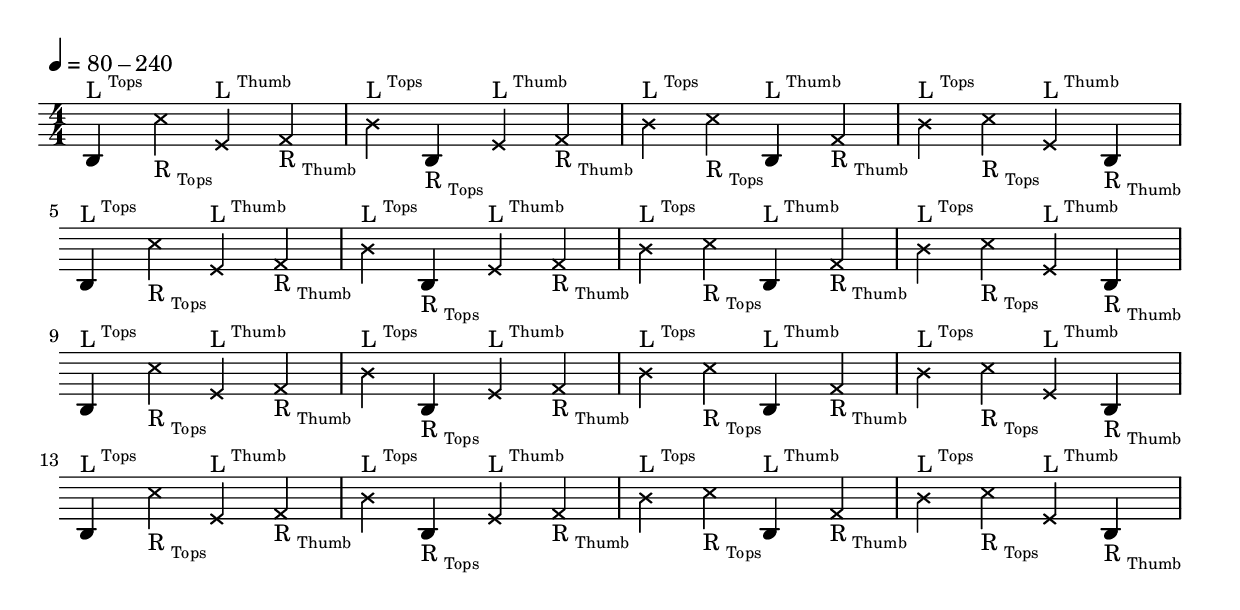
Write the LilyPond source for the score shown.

\version "2.24.1"
\include "../global.ly"

\layout {
  indent = -3.5
}

\relative {
  \defaultScoreSettings
  \tempo 4 = 80 - 240
  \time 4/4

  \rimNote

  \repeat unfold 4 { 
    \once \defaultNote b4^\LTopsTop                    c'_\RTopsBtm                    e,^\LThumbTop                     f_\RThumbBtm 
                       b4^\LTopsTop \once \defaultNote b,_\RTopsBtm                     e^\LThumbTop                     f_\RThumbBtm 
                       b4^\LTopsTop                     c_\RTopsBtm \once \defaultNote b,^\LThumbTop                    f'_\RThumbBtm 
                       b4^\LTopsTop                     c_\RTopsBtm                    e,^\LThumbTop \once \defaultNote  b_\RThumbBtm 
    \break
  }

  \resetNoteHead
}